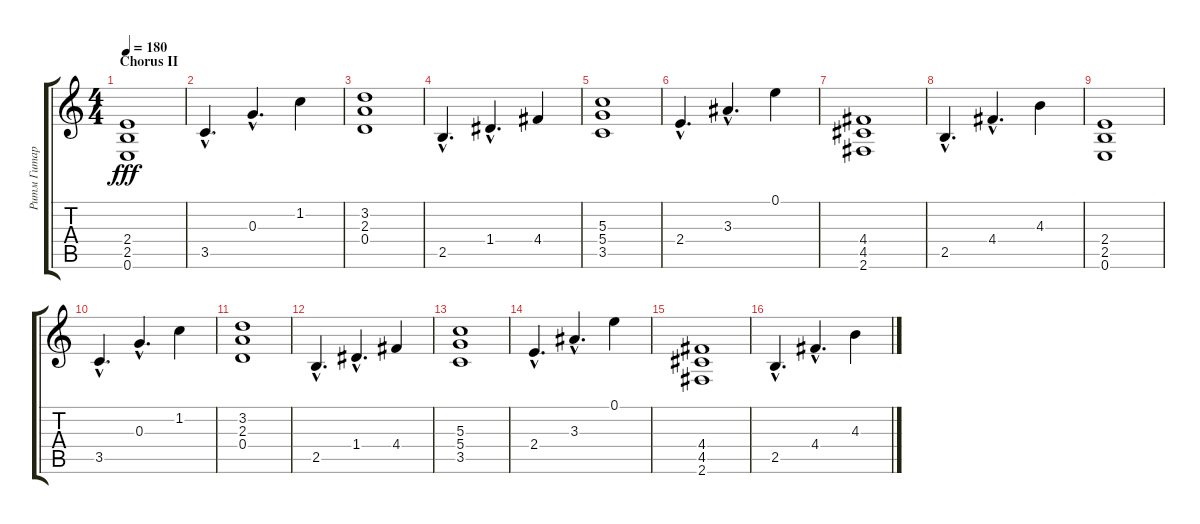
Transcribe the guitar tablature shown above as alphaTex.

\track ("Ритм Гитара" "Ритм Гитар") {instrument distortionguitar}
\staff {score tabs}
\tuning (E4 B3 G3 D3 A2 E2) {hide}
\ts (4 4)
\section ("" "Chorus II")
\tempo 180
\clef g2
\ks c
(2.4 2.5 0.6).1{dy fff} |
3.5{hac}.4{d} 0.3{hac}.4{d} 1.2.4 |
(3.2 2.3 0.4).1 |
2.5{hac}.4{d} 1.4{hac}.4{d} 4.4.4 |
(5.3 5.4 3.5).1 |
2.4{hac}.4{d} 3.3{hac}.4{d} 0.1.4 |
(4.4 4.5 2.6).1 |
2.5{hac}.4{d} 4.4{hac}.4{d} 4.3.4 |
(2.4 2.5 0.6).1 |
3.5{hac}.4{d} 0.3{hac}.4{d} 1.2.4 |
(3.2 2.3 0.4).1 |
2.5{hac}.4{d} 1.4{hac}.4{d} 4.4.4 |
(5.3 5.4 3.5).1 |
2.4{hac}.4{d} 3.3{hac}.4{d} 0.1.4 |
(4.4 4.5 2.6).1 |
2.5{hac}.4{d} 4.4{hac}.4{d} 4.3.4
